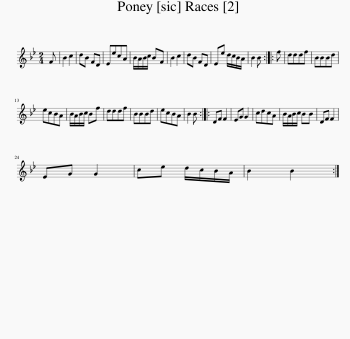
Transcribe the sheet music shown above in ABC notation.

X:1
L:1/8
M:2/4
I:linebreak $
K:Bb
V:1 treble
V:1
 F | B2 c2 | dB FD | EecA | B/A/B/c/ BF | %5
 B2 c2 | dB FD | Ee d/c/B/A/ | B2 B :: f | %10
 dddf | BBBd |$ ecBA | B/A/B/c/ Bf | dddf | %15
 BBBd | ecBA | B2 B :: DF F2 | EG G2 | %20
 cdcA | B/A/B/c/ BB | DF F2 |$ EG G2 | ce d/c/B/A/ | %25
 B2 B2 :| %26
